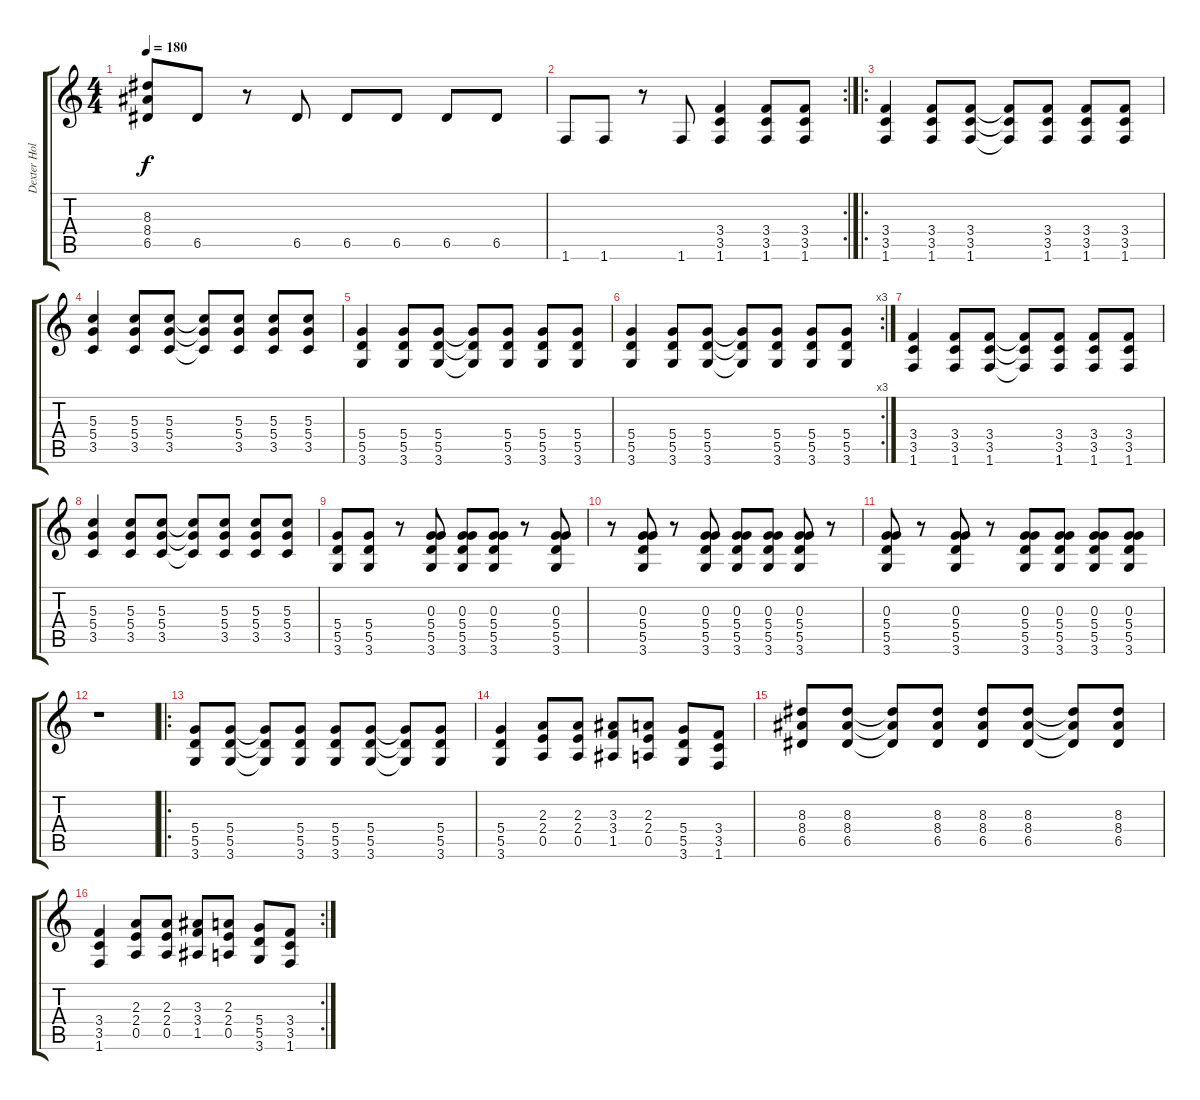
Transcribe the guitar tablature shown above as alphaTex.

\track ("Dexter Holland (Guitar)" "Dexter Hol") {instrument distortionguitar}
\staff {score tabs}
\tuning (E4 B3 G3 D3 A2 E2) {hide}
\ts (4 4)
\tempo 180
\clef g2
\ks c
(8.3 8.4 6.5).8{dy f} 6.5.8 r.8 6.5.8 6.5.8 6.5.8 6.5.8 6.5.8 |
\rc 2
1.6.8 1.6.8 r.8 1.6.8 (3.4 3.5 1.6).4 (3.4 3.5 1.6).8 (3.4 3.5 1.6).8 |
\ro
(3.4 3.5 1.6).4 (3.4 3.5 1.6).8 (3.4 3.5 1.6).8 (3.4{t} 3.5{t} 1.6{t}).8 (3.4 3.5 1.6).8 (3.4 3.5 1.6).8 (3.4 3.5 1.6).8 |
(5.3 5.4 3.5).4 (5.3 5.4 3.5).8 (5.3 5.4 3.5).8 (5.3{t} 5.4{t} 3.5{t}).8 (5.3 5.4 3.5).8 (5.3 5.4 3.5).8 (5.3 5.4 3.5).8 |
(5.4 5.5 3.6).4 (5.4 5.5 3.6).8 (5.4 5.5 3.6).8 (5.4{t} 5.5{t} 3.6{t}).8 (5.4 5.5 3.6).8 (5.4 5.5 3.6).8 (5.4 5.5 3.6).8 |
\rc 3
(5.4 5.5 3.6).4 (5.4 5.5 3.6).8 (5.4 5.5 3.6).8 (5.4{t} 5.5{t} 3.6{t}).8 (5.4 5.5 3.6).8 (5.4 5.5 3.6).8 (5.4 5.5 3.6).8 |
(3.4 3.5 1.6).4 (3.4 3.5 1.6).8 (3.4 3.5 1.6).8 (3.4{t} 3.5{t} 1.6{t}).8 (3.4 3.5 1.6).8 (3.4 3.5 1.6).8 (3.4 3.5 1.6).8 |
(5.3 5.4 3.5).4 (5.3 5.4 3.5).8 (5.3 5.4 3.5).8 (5.3{t} 5.4{t} 3.5{t}).8 (5.3 5.4 3.5).8 (5.3 5.4 3.5).8 (5.3 5.4 3.5).8 |
(5.4 5.5 3.6).8 (5.4 5.5 3.6).8 r.8 (0.3 5.4 5.5 3.6).8 (0.3 5.4 5.5 3.6).8 (0.3 5.4 5.5 3.6).8 r.8 (0.3 5.4 5.5 3.6).8 |
r.8 (0.3 5.4 5.5 3.6).8 r.8 (0.3 5.4 5.5 3.6).8 (0.3 5.4 5.5 3.6).8 (0.3 5.4 5.5 3.6).8 (0.3 5.4 5.5 3.6).8 r.8 |
(0.3 5.4 5.5 3.6).8 r.8 (0.3 5.4 5.5 3.6).8 r.8 (0.3 5.4 5.5 3.6).8 (0.3 5.4 5.5 3.6).8 (0.3 5.4 5.5 3.6).8 (0.3 5.4 5.5 3.6).8 |
r.1 |
\ro
(5.4 5.5 3.6).8 (5.4 5.5 3.6).8 (5.4{t} 5.5{t} 3.6{t}).8 (5.4 5.5 3.6).8 (5.4 5.5 3.6).8 (5.4 5.5 3.6).8 (5.4{t} 5.5{t} 3.6{t}).8 (5.4 5.5 3.6).8 |
(5.4 5.5 3.6).4 (2.3 2.4 0.5).8 (2.3 2.4 0.5).8 (3.3 3.4 1.5).8 (2.3 2.4 0.5).8 (5.4 5.5 3.6).8 (3.4 3.5 1.6).8 |
(8.3 8.4 6.5).8 (8.3 8.4 6.5).8 (8.3{t} 8.4{t} 6.5{t}).8 (8.3 8.4 6.5).8 (8.3 8.4 6.5).8 (8.3 8.4 6.5).8 (8.3{t} 8.4{t} 6.5{t}).8 (8.3 8.4 6.5).8 |
\rc 2
(3.4 3.5 1.6).4 (2.3 2.4 0.5).8 (2.3 2.4 0.5).8 (3.3 3.4 1.5).8 (2.3 2.4 0.5).8 (5.4 5.5 3.6).8 (3.4 3.5 1.6).8
